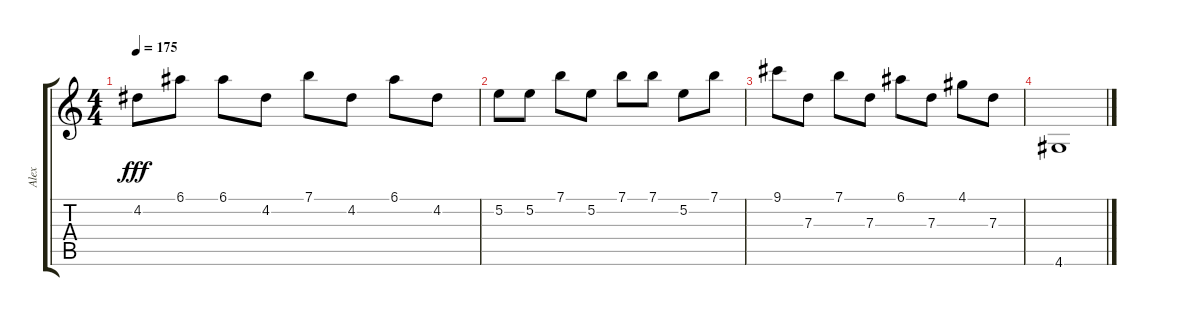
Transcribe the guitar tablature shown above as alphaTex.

\track ("Alex" "Alex") {instrument distortionguitar}
\staff {score tabs}
\tuning (E4 B3 G3 D3 A2 E2) {hide}
\ts (4 4)
\tempo 175
\clef g2
\ks c
4.2.8{dy fff} 6.1.8 6.1.8 4.2.8 7.1.8 4.2.8 6.1.8 4.2.8 |
5.2.8 5.2.8 7.1.8 5.2.8 7.1.8 7.1.8 5.2.8 7.1.8 |
9.1.8 7.3.8 7.1.8 7.3.8 6.1.8 7.3.8 4.1.8 7.3.8 |
4.6.1
